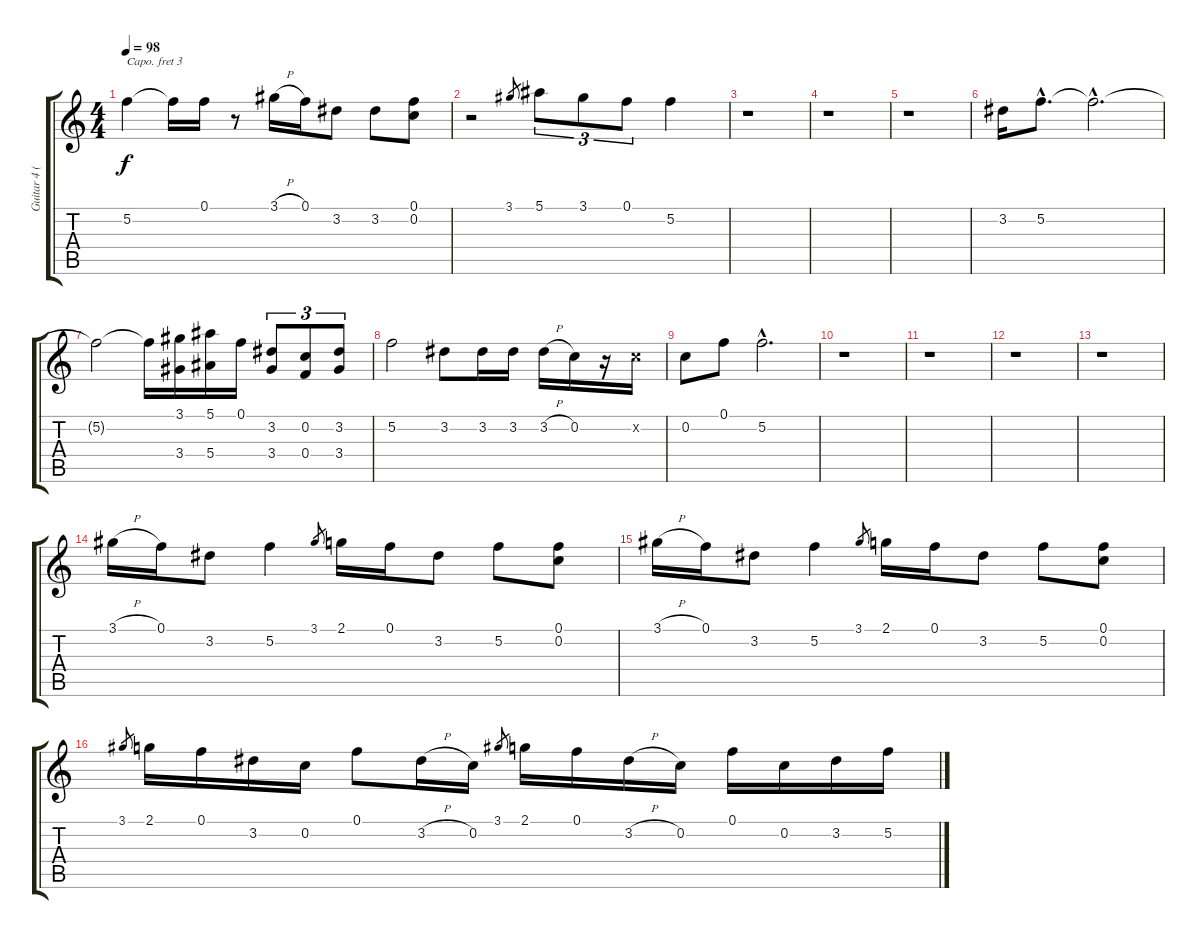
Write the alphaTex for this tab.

\track ("Guitar 4 (acous.)" "Guitar 4 (") {instrument electricguitarclean}
\staff {score tabs}
\capo 3
\tuning (D4 A3 D3 D3 A2 D2) {hide}
\ts (4 4)
\tempo 98
\clef g2
\ks c
5.2.4{dy f} 5.2{t}.16 0.1.16 r.8 3.1{h}.16 0.1.16 3.2.8 3.2.8 (0.1 0.2).8 |
r.2 3.1.8{gr} 5.1.8{tu (3 2)} 3.1.8{tu (3 2)} 0.1.8{tu (3 2)} 5.2.4 |
r.1 |
r.1 |
r.1 |
3.2.16 5.2{hac}.8{d} 5.2{hac t}.2{d} |
5.2{t}.2 5.2{t}.16 (3.1 3.4).16 (5.1 5.4).16 0.1.16 (3.2 3.4).8{tu (3 2)} (0.2 0.4).8{tu (3 2)} (3.2 3.4).8{tu (3 2)} |
5.2.2 3.2.8 3.2.16 3.2.16 3.2{h}.16 0.2.16 r.16 0.2{x}.16 |
0.2.8 0.1.8 5.2{hac}.2{d} |
r.1 |
r.1 |
r.1 |
r.1 |
3.1{h}.16 0.1.16 3.2.8 5.2.4 3.1.8{gr} 2.1.16 0.1.16 3.2.8 5.2.8 (0.1 0.2).8 |
3.1{h}.16 0.1.16 3.2.8 5.2.4 3.1.8{gr} 2.1.16 0.1.16 3.2.8 5.2.8 (0.1 0.2).8 |
3.1.8{gr} 2.1.16 0.1.16 3.2.16 0.2.16 0.1.8 3.2{h}.16 0.2.16 3.1.8{gr} 2.1.16 0.1.16 3.2{h}.16 0.2.16 0.1.16 0.2.16 3.2.16 5.2.16
